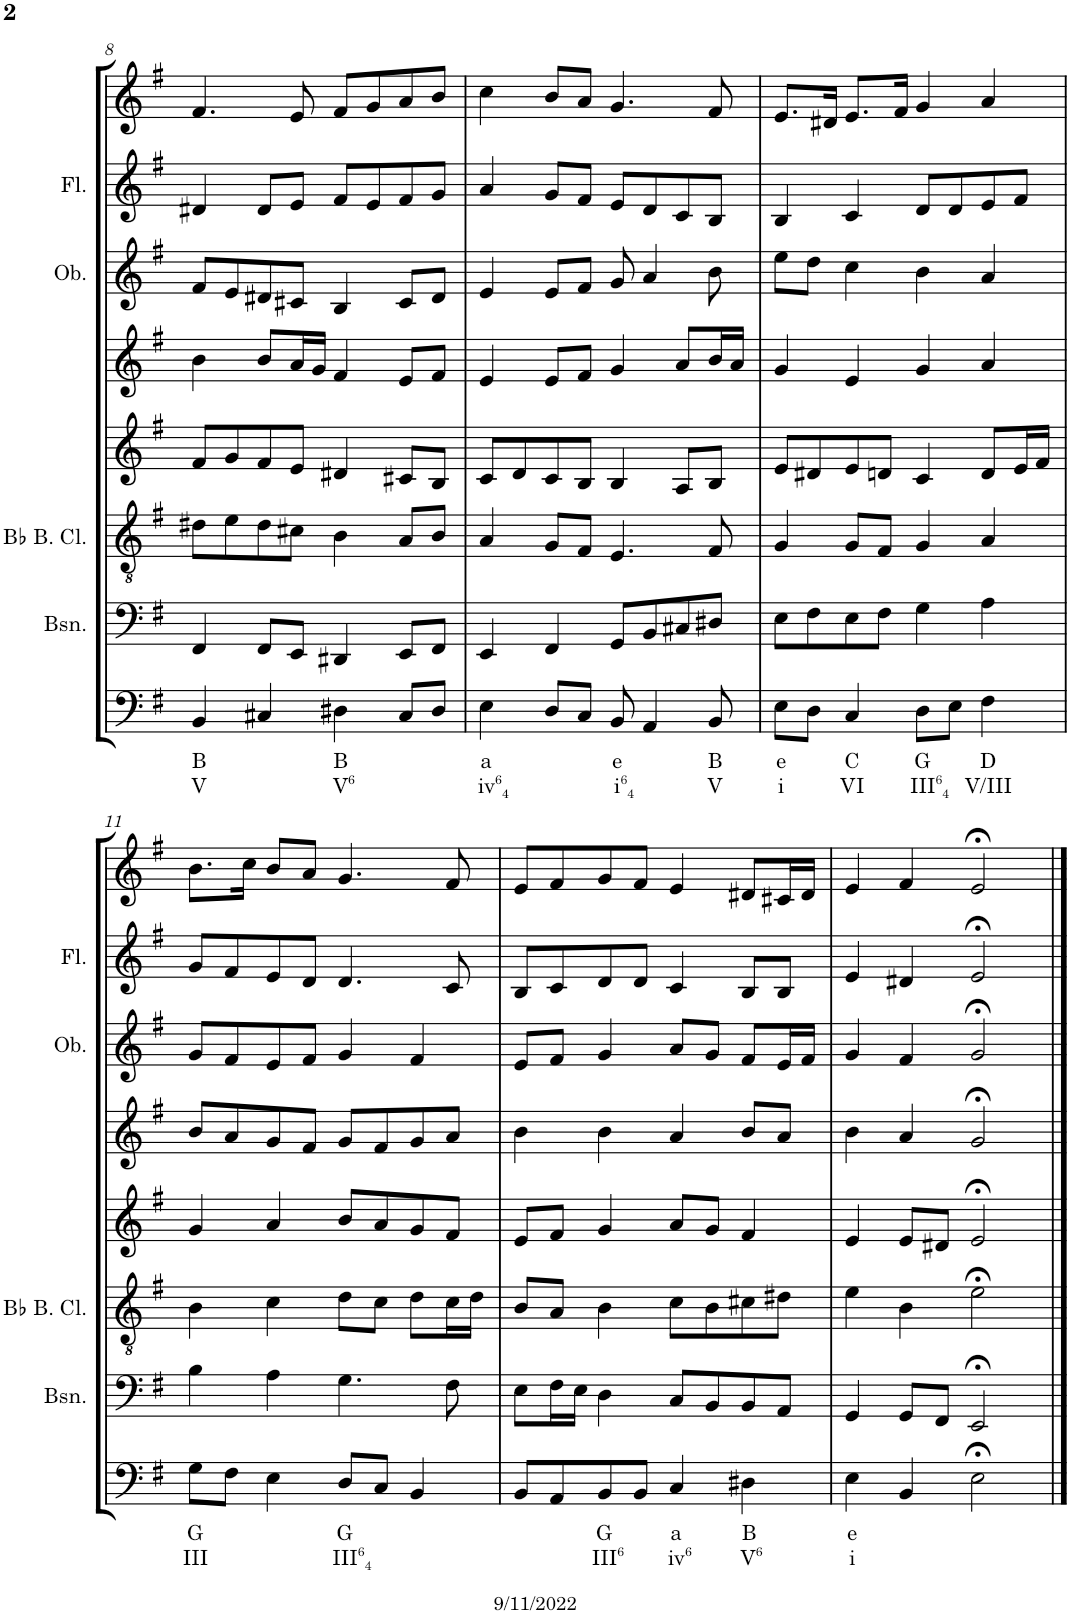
**kern	**text	**text	**kern	**kern	**kern	**kern	**kern	**kern	**kern
*part8	*part8	*part8	*part7	*part6	*part5	*part4	*part3	*part2	*part1
*staff8	*staff8	*staff8	*staff7	*staff6	*staff5	*staff4	*staff3	*staff2	*staff1
*I"Bassoon	*	*	*I"Bassoon	*I"Bb Bass Clarinet	*I"Bb Clarinet	*I"Oboe	*I"Oboe	*I"Flute	*I"Flute
*I'Bsn	*	*	*I'Bsn.	*I'Bb B. Cl.	*I'Cl	*I'Ob	*I'Ob.	*I'Fl.	*I'Fl
!!LO:PB:g=z
*clefF4	*	*	*clefF4	*clefGv2	*clefG2	*clefG2	*clefG2	*clefG2	*clefG2
*	*	*	*	*ITrd8c14	*ITrd1c2	*	*	*	*
*k[f#]	*	*	*k[f#]	*k[f#]	*k[f#]	*k[f#]	*k[f#]	*k[f#]	*k[f#]
*M4/4	*	*	*M4/4	*M4/4	*M4/4	*M4/4	*M4/4	*M4/4	*M4/4
=8	=8	=8	=8	=8	=8	=8	=8	=8	=8
!	!LO:LY:b	!LO:LY:b	!	!	!	!	!	!	!
4BB/	B	V	4FF#/	8d#X\L	8f#/L	4b\	8f#/L	4d#X/	4.f#/
.	.	.	.	8e\	8g/	.	8e/	.	.
4C#X/	.	.	8FF#/L	8d#\	8f#/	8b/L	8d#X/	8d#/L	.
.	.	.	8EE/J	8c#X\J	8e/J	16a/L	8c#X/J	8e/J	8e/
.	.	.	.	.	.	16g/JJ	.	.	.
!	!LO:LY:b	!LO:LY:b	!	!	!	!	!	!	!
4D#X\	B	V 6	4DD#X/	4B\	4d#X/	4f#/	4B/	8f#/L	8f#/L
.	.	.	.	.	.	.	.	8e/	8g/
8C#/L	.	.	8EE/L	8A/L	8c#X/L	8e/L	8c#/L	8f#/	8a/
8D#/J	.	.	8FF#/J	8B/J	8B/J	8f#/J	8d#/J	8g/J	8b/J
=9	=9	=9	=9	=9	=9	=9	=9	=9	=9
!	!LO:LY:b	!LO:LY:b	!	!	!	!	!	!	!
4E\	a	iv 6 4	4EE/	4A/	8c/L	4e/	4e/	4a/	4cc\
.	.	.	.	.	8d/	.	.	.	.
8D/L	.	.	4FF#/	8G/L	8c/	8e/L	8e/L	8g/L	8b/L
8C/J	.	.	.	8F#/J	8B/J	8f#/J	8f#/J	8f#/J	8a/J
!	!LO:LY:b	!LO:LY:b	!	!	!	!	!	!	!
8BB/	e	i 6 4	8GG/L	4.E/	4B/	4g/	8g/	8e/L	4.g/
4AA/	.	.	8BB/	.	.	.	4a/	8d/	.
.	.	.	8C#X/	.	8A/L	8a/L	.	8c/	.
!	!LO:LY:b	!LO:LY:b	!	!	!	!	!	!	!
8BB/	B	V	8D#X/J	8F#/	8B/J	16b/L	8b\	8B/J	8f#/
.	.	.	.	.	.	16a/JJ	.	.	.
=10	=10	=10	=10	=10	=10	=10	=10	=10	=10
!	!LO:LY:b	!LO:LY:b	!	!	!	!	!	!	!
8E\L	e	i	8E\L	4G/	8e/L	4g/	8ee\L	4B/	8.e/L
8D\J	.	.	8F#\	.	8d#X/	.	8dd\J	.	.
.	.	.	.	.	.	.	.	.	16d#X/Jk
!	!LO:LY:b	!LO:LY:b	!	!	!	!	!	!	!
4C/	C	VI	8E\	8G/L	8e/	4e/	4cc\	4c/	8.e/L
.	.	.	8F#\J	8F#/J	8dn/J	.	.	.	.
.	.	.	.	.	.	.	.	.	16f#/Jk
!	!LO:LY:b	!LO:LY:b	!	!	!	!	!	!	!
8D\L	G	III 6 4	4G\	4G/	4c/	4g/	4b\	8d/L	4g/
8E\J	.	.	.	.	.	.	.	8d/	.
!	!LO:LY:b	!LO:LY:b	!	!	!	!	!	!	!
4F#\	D	V/III	4A\	4A/	8d/L	4a/	4a/	8e/	4a/
.	.	.	.	.	16e/L	.	.	8f#/J	.
.	.	.	.	.	16f#/JJ	.	.	.	.
!!LO:LB:g=z
=11	=11	=11	=11	=11	=11	=11	=11	=11	=11
!	!LO:LY:b	!LO:LY:b	!	!	!	!	!	!	!
8G\L	G	III	4B\	4B\	4g/	8b/L	8g/L	8g/L	8.b\L
8F#\J	.	.	.	.	.	8a/	8f#/	8f#/	.
.	.	.	.	.	.	.	.	.	16cc\Jk
4E\	.	.	4A\	4c\	4a/	8g/	8e/	8e/	8b/L
.	.	.	.	.	.	8f#/J	8f#/J	8d/J	8a/J
!	!LO:LY:b	!LO:LY:b	!	!	!	!	!	!	!
8D/L	G	III 6 4	4.G\	8d\L	8b/L	8g/L	4g/	4.d/	4.g/
8C/J	.	.	.	8c\J	8a/	8f#/	.	.	.
4BB/	.	.	.	8d\L	8g/	8g/	4f#/	.	.
.	.	.	8F#\	16c\L	8f#/J	8a/J	.	8c/	8f#/
.	.	.	.	16d\JJ	.	.	.	.	.
=12	=12	=12	=12	=12	=12	=12	=12	=12	=12
8BB/L	.	.	8E\L	8B/L	8e/L	4b\	8e/L	8B/L	8e/L
8AA/	.	.	16F#\L	8A/J	8f#/J	.	8f#/J	8c/	8f#/
.	.	.	16E\JJ	.	.	.	.	.	.
!	!LO:LY:b	!LO:LY:b	!	!	!	!	!	!	!
8BB/	G	III 6	4D\	4B\	4g/	4b\	4g/	8d/	8g/
8BB/J	.	.	.	.	.	.	.	8d/J	8f#/J
!	!LO:LY:b	!LO:LY:b	!	!	!	!	!	!	!
4C/	a	iv 6	8C/L	8c\L	8a/L	4a/	8a/L	4c/	4e/
.	.	.	8BB/	8B\	8g/J	.	8g/J	.	.
!	!LO:LY:b	!LO:LY:b	!	!	!	!	!	!	!
4D#X\	B	V 6	8BB/	8c#X\	4f#/	8b/L	8f#/L	8B/L	8d#X/L
.	.	.	8AA/J	8d#X\J	.	8a/J	16e/L	8B/J	16c#X/L
.	.	.	.	.	.	.	16f#/JJ	.	16d#/JJ
=13	=13	=13	=13	=13	=13	=13	=13	=13	=13
!	!LO:LY:b	!LO:LY:b	!	!	!	!	!	!	!
4E\	e	i	4GG/	4e\	4e/	4b\	4g/	4e/	4e/
4BB/	.	.	8GG/L	4B\	8e/L	4a/	4f#/	4d#X/	4f#/
.	.	.	8FF#/J	.	8d#X/J	.	.	.	.
2E;<\	.	.	2EE;</	2e;<\	2e;</	2g;</	2g;</	2e;</	2e;</
==	==	==	==	==	==	==	==	==	==
*-	*-	*-	*-	*-	*-	*-	*-	*-	*-
